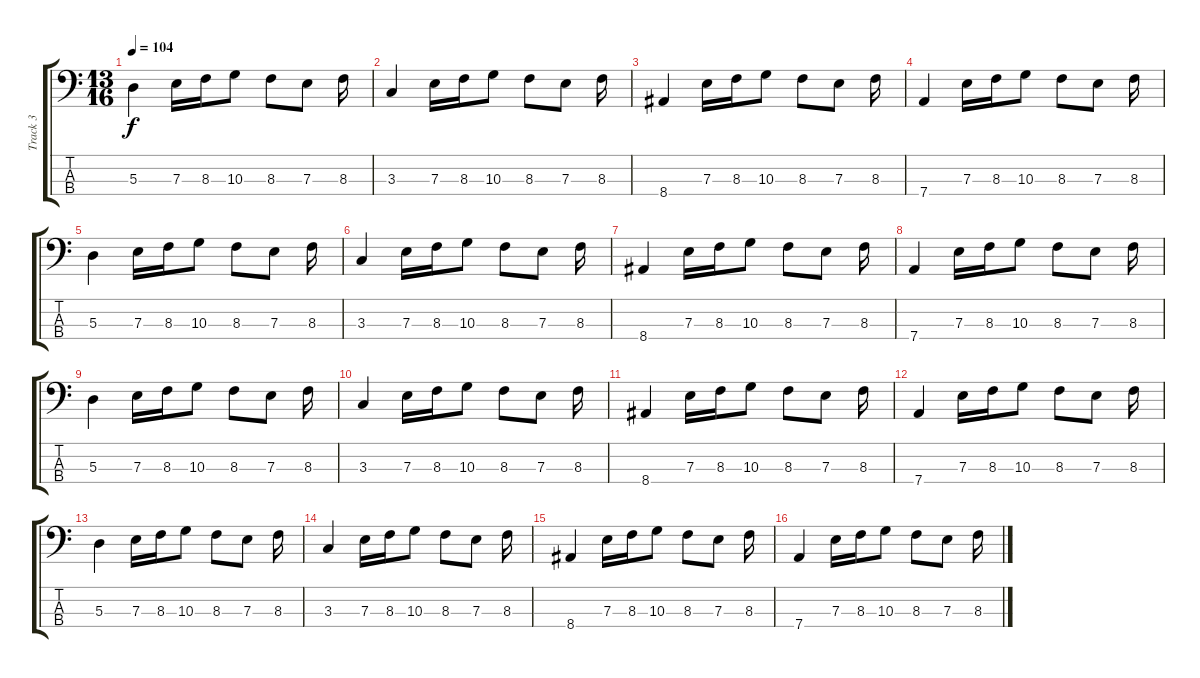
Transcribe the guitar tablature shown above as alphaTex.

\track ("Track 3" "Track 3") {instrument electricbassfinger}
\staff {score tabs}
\tuning (G2 D2 A1 D1) {hide}
\ts (13 16)
\tempo 104
\clef f4
\ks c
5.3.4{dy f} 7.3.16 8.3.16 10.3.8 8.3.8 7.3.8 8.3.16 |
3.3.4 7.3.16 8.3.16 10.3.8 8.3.8 7.3.8 8.3.16 |
8.4.4 7.3.16 8.3.16 10.3.8 8.3.8 7.3.8 8.3.16 |
7.4.4 7.3.16 8.3.16 10.3.8 8.3.8 7.3.8 8.3.16 |
5.3.4 7.3.16 8.3.16 10.3.8 8.3.8 7.3.8 8.3.16 |
3.3.4 7.3.16 8.3.16 10.3.8 8.3.8 7.3.8 8.3.16 |
8.4.4 7.3.16 8.3.16 10.3.8 8.3.8 7.3.8 8.3.16 |
7.4.4 7.3.16 8.3.16 10.3.8 8.3.8 7.3.8 8.3.16 |
5.3.4 7.3.16 8.3.16 10.3.8 8.3.8 7.3.8 8.3.16 |
3.3.4 7.3.16 8.3.16 10.3.8 8.3.8 7.3.8 8.3.16 |
8.4.4 7.3.16 8.3.16 10.3.8 8.3.8 7.3.8 8.3.16 |
7.4.4 7.3.16 8.3.16 10.3.8 8.3.8 7.3.8 8.3.16 |
5.3.4 7.3.16 8.3.16 10.3.8 8.3.8 7.3.8 8.3.16 |
3.3.4 7.3.16 8.3.16 10.3.8 8.3.8 7.3.8 8.3.16 |
8.4.4 7.3.16 8.3.16 10.3.8 8.3.8 7.3.8 8.3.16 |
7.4.4 7.3.16 8.3.16 10.3.8 8.3.8 7.3.8 8.3.16
